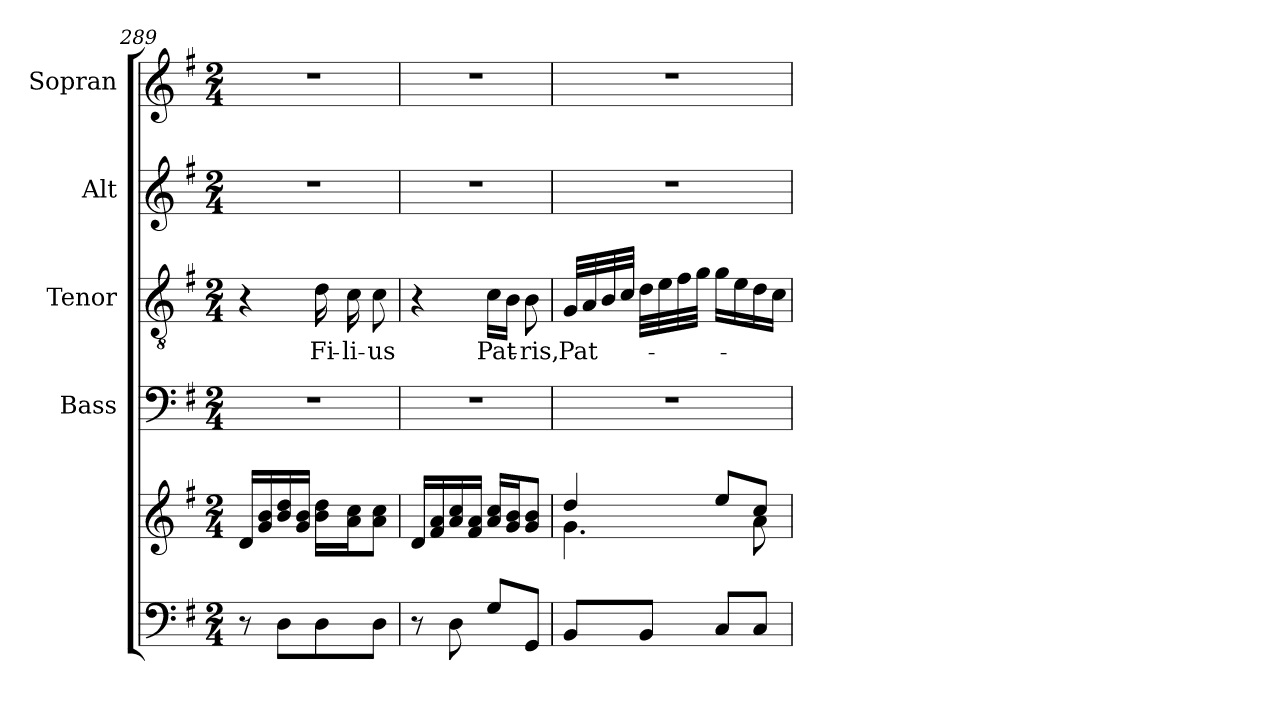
**kern	**kern	**kern	**kern	**text	**kern	**kern
*part5	*part5	*part4	*part3	*part3	*part2	*part1
*staff6	*staff5	*staff4	*staff3	*staff3	*staff2	*staff1
*	*	*I"Bass	*I"Tenor	*	*I"Alt	*I"Sopran
*	*	*I'B.	*I'T.	*	*I'A.	*I'S.
*clefF4	*clefG2	*clefF4	*clefGv2	*	*clefG2	*clefG2
*k[f#]	*k[f#]	*k[f#]	*k[f#]	*	*k[f#]	*k[f#]
*G:	*G:	*G:	*G:	*	*G:	*G:
*M2/4	*M2/4	*M2/4	*M2/4	*	*M2/4	*M2/4
=289	=289	=289	=289	=289	=289	=289
8r	16d/LL	2r	4r	.	2r	2r
.	16g/ 16b/	.	.	.	.	.
8D\L	16b/ 16dd/	.	.	.	.	.
.	16g/ 16b/JJ	.	.	.	.	.
!	!	!	!	!LO:LY:b	!	!
8D\	16b\ 16dd\LL	.	16d\	Fi-	.	.
!	!	!	!	!LO:LY:b	!	!
.	16a\ 16cc\J	.	16c\	-li-	.	.
!	!	!	!	!LO:LY:b	!	!
8D\J	8a\ 8cc\J	.	8c\	-us	.	.
!!LO:PB:g=z
=290	=290	=290	=290	=290	=290	=290
8r	16d/LL	2r	4r	.	2r	2r
.	16f#/ 16a/	.	.	.	.	.
8D\	16a/ 16cc/	.	.	.	.	.
.	16f#/ 16a/JJ	.	.	.	.	.
!	!	!	!	!LO:LY:b	!	!
8G/L	16a/ 16cc/LL	.	16c\LL	Pat-	.	.
.	16g/ 16b/J	.	16B\JJ	.	.	.
!	!	!	!	!LO:LY:b	!	!
8GG/J	8g/ 8b/J	.	8B\	-ris,	.	.
=291	=291	=291	=291	=291	=291	=291
*	*^	*	*	*	*	*
!	!	!	!	!	!LO:LY:b	!	!
8BB/L	4dd/	4.g\	2r	32G/LLL	Pat-	2r	2r
.	.	.	.	32A/	.	.	.
.	.	.	.	32B/	.	.	.
.	.	.	.	32c/JJJ	.	.	.
8BB/J	.	.	.	32d\LLL	.	.	.
.	.	.	.	32e\	.	.	.
.	.	.	.	32f#\	.	.	.
.	.	.	.	32g\JJJ	.	.	.
8C/L	8ee/L	.	.	16g\LL	.	.	.
.	.	.	.	16e\	.	.	.
8C/J	8cc/J	8a\	.	16d\	.	.	.
.	.	.	.	16c\JJ	.	.	.
*	*v	*v	*	*	*	*	*
=	=	=	=	=	=	=
*-	*-	*-	*-	*-	*-	*-
